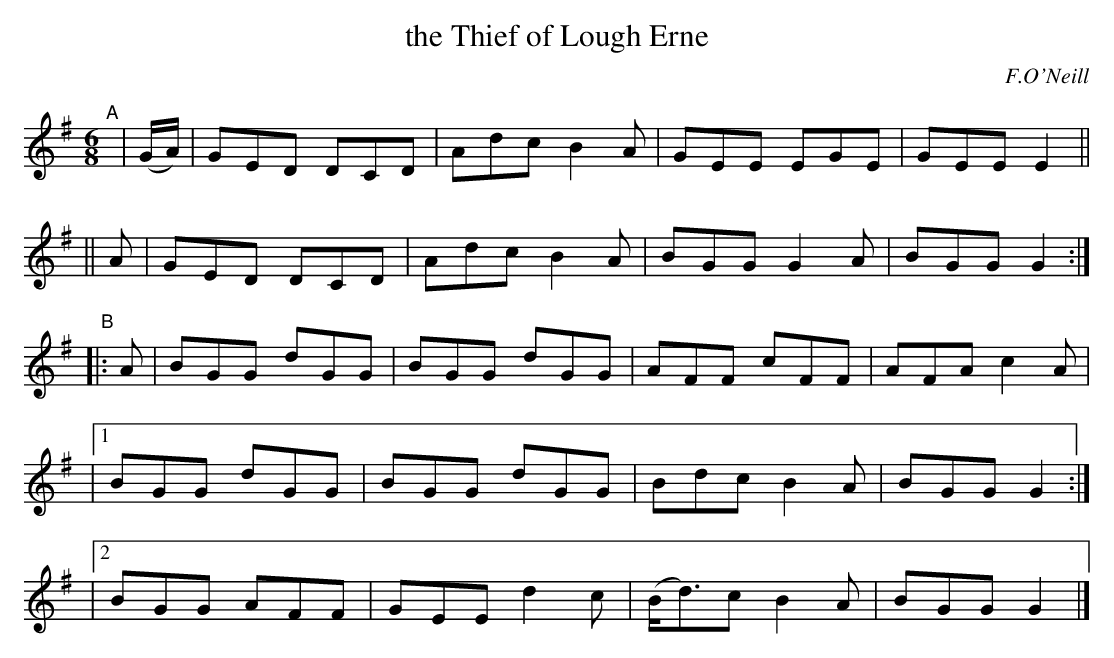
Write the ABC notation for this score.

X:1
T: the Thief of Lough Erne
O: F.O'Neill
M: 6/8
L: 1/8
K: G
"^A"[|]\
| (G/A/) | GED DCD | Adc B2A | GEE EGE | GEE E2 ||
||   A   | GED DCD | Adc B2A | BGG G2A | BGG G2 :|
"^B"|: A \
|   BGG dGG | BGG dGG | AFF cFF | AFA c2A |
|[1 BGG dGG | BGG dGG | Bdc B2A | BGG G2 :|
|[2 BGG AFF | GEE d2c | (B<d)c B2A | BGG G2 |]
